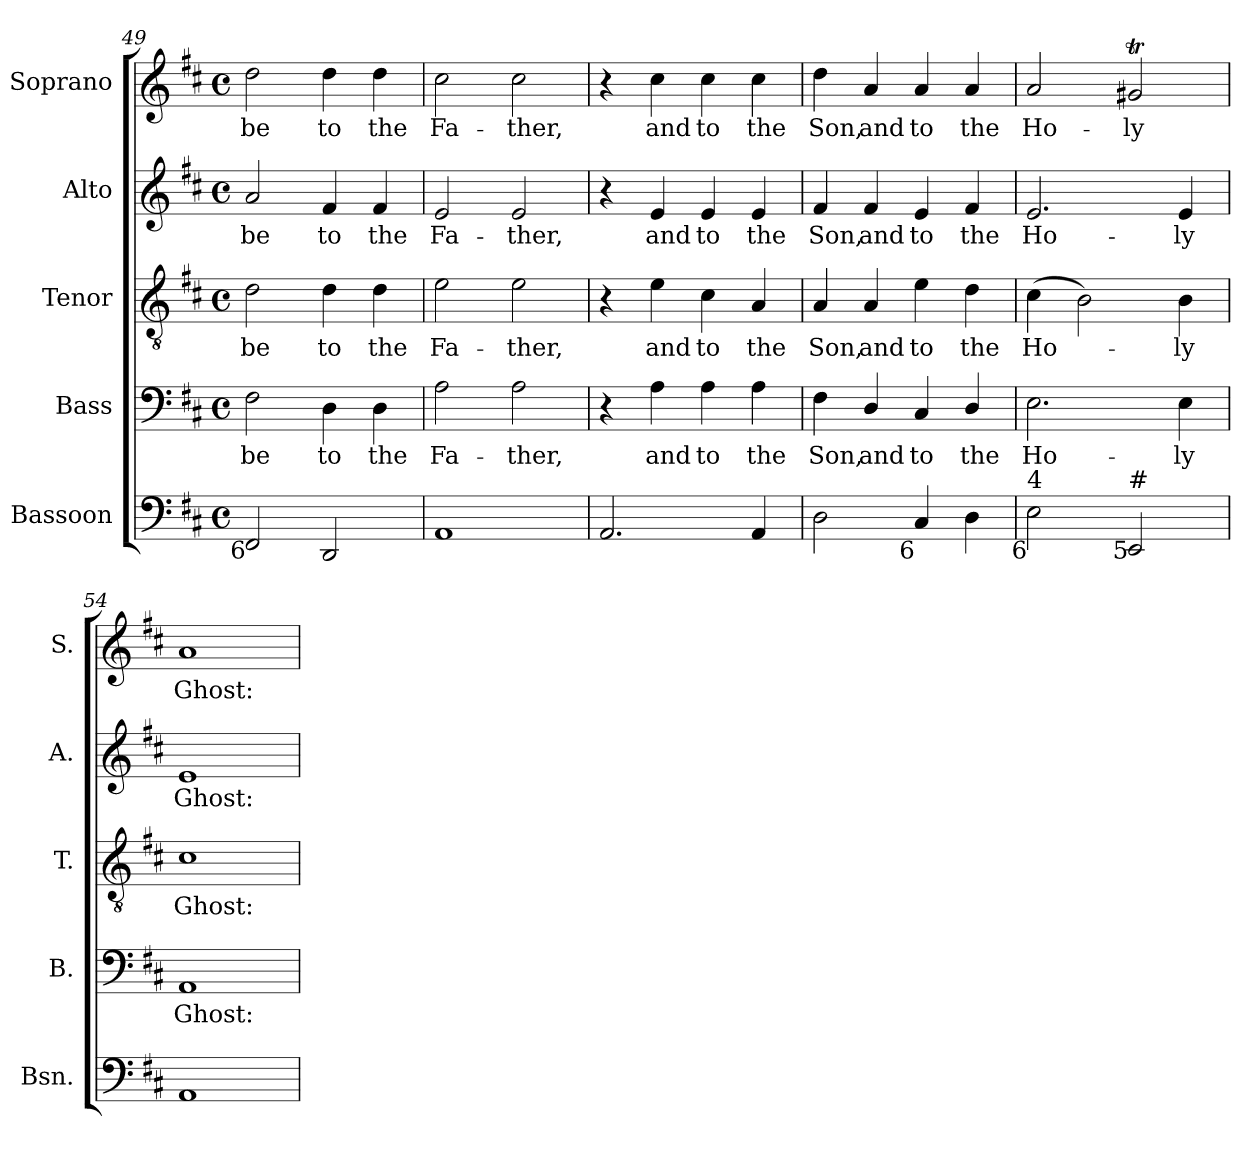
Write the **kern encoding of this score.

**kern	**kern	**text	**kern	**text	**kern	**text	**kern	**text
*part5	*part4	*part4	*part3	*part3	*part2	*part2	*part1	*part1
*staff5	*staff4	*staff4	*staff3	*staff3	*staff2	*staff2	*staff1	*staff1
*I"Bassoon	*I"Bass	*	*I"Tenor	*	*I"Alto	*	*I"Soprano	*
*I'Bsn.	*I'B.	*	*I'T.	*	*I'A.	*	*I'S.	*
*clefF4	*clefF4	*	*clefGv2	*	*clefG2	*	*clefG2	*
*	*	*	*ITrd7c12	*	*	*	*	*
*k[f#c#]	*k[f#c#]	*	*k[f#c#]	*	*k[f#c#]	*	*k[f#c#]	*
*D:	*D:	*	*D:	*	*D:	*	*D:	*
*M4/4	*M4/4	*	*M4/4	*	*M4/4	*	*M4/4	*
*met(c)	*met(c)	*	*met(c)	*	*met(c)	*	*met(c)	*
=49	=49	=49	=49	=49	=49	=49	=49	=49
!	!	!LO:LY:b:color=#000000	!	!	!	!	!	!
!	!	!	!	!LO:LY:b:color=#000000	!	!	!	!
!	!	!	!	!	!	!LO:LY:b:color=#000000	!	!
!LO:TX:b:rj:t=6	!	!	!	!	!	!	!	!
!	!	!	!	!	!	!	!	!LO:LY:b:color=#000000
2FF#i/	2F#i\	be	2Di\	be	2ai/	be	2ddi\	be
!	!	!LO:LY:b:color=#000000	!	!	!	!	!	!
!	!	!	!	!LO:LY:b:color=#000000	!	!	!	!
!	!	!	!	!	!	!LO:LY:b:color=#000000	!	!
!	!	!	!	!	!	!	!	!LO:LY:b:color=#000000
2DDi/	4Di\	to	4Di\	to	4f#i/	to	4ddi\	to
!	!	!LO:LY:b:color=#000000	!	!	!	!	!	!
!	!	!	!	!LO:LY:b:color=#000000	!	!	!	!
!	!	!	!	!	!	!LO:LY:b:color=#000000	!	!
!	!	!	!	!	!	!	!	!LO:LY:b:color=#000000
.	4Di\	the	4Di\	the	4f#i/	the	4ddi\	the
=50	=50	=50	=50	=50	=50	=50	=50	=50
!	!	!LO:LY:b:color=#000000	!	!	!	!	!	!
!	!	!	!	!LO:LY:b:color=#000000	!	!	!	!
!	!	!	!	!	!	!LO:LY:b:color=#000000	!	!
!	!	!	!	!	!	!	!	!LO:LY:b:color=#000000
1AAi	2Ai\	Fa-	2Ei\	Fa-	2ei/	Fa-	2cc#i\	Fa-
!	!	!LO:LY:b:color=#000000	!	!	!	!	!	!
!	!	!	!	!LO:LY:b:color=#000000	!	!	!	!
!	!	!	!	!	!	!LO:LY:b:color=#000000	!	!
!	!	!	!	!	!	!	!	!LO:LY:b:color=#000000
.	2Ai\	-ther,	2Ei\	-ther,	2ei/	-ther,	2cc#i\	-ther,
=51	=51	=51	=51	=51	=51	=51	=51	=51
2.AAi/	4r	.	4r	.	4r	.	4r	.
!	!	!LO:LY:b:color=#000000	!	!	!	!	!	!
!	!	!	!	!LO:LY:b:color=#000000	!	!	!	!
!	!	!	!	!	!	!LO:LY:b:color=#000000	!	!
!	!	!	!	!	!	!	!	!LO:LY:b:color=#000000
.	4Ai\	and	4Ei\	and	4ei/	and	4cc#i\	and
!	!	!LO:LY:b:color=#000000	!	!	!	!	!	!
!	!	!	!	!LO:LY:b:color=#000000	!	!	!	!
!	!	!	!	!	!	!LO:LY:b:color=#000000	!	!
!	!	!	!	!	!	!	!	!LO:LY:b:color=#000000
.	4Ai\	to	4C#i\	to	4ei/	to	4cc#i\	to
!	!	!LO:LY:b:color=#000000	!	!	!	!	!	!
!	!	!	!	!LO:LY:b:color=#000000	!	!	!	!
!	!	!	!	!	!	!LO:LY:b:color=#000000	!	!
!	!	!	!	!	!	!	!	!LO:LY:b:color=#000000
4AAi/	4Ai\	the	4AAi/	the	4ei/	the	4cc#i\	the
=52	=52	=52	=52	=52	=52	=52	=52	=52
!	!	!LO:LY:b:color=#000000	!	!	!	!	!	!
!	!	!	!	!LO:LY:b:color=#000000	!	!	!	!
!	!	!	!	!	!	!LO:LY:b:color=#000000	!	!
!	!	!	!	!	!	!	!	!LO:LY:b:color=#000000
2Di\	4F#i\	Son,	4AAi/	Son,	4f#i/	Son,	4ddi\	Son,
!	!	!LO:LY:b:color=#000000	!	!	!	!	!	!
!	!	!	!	!LO:LY:b:color=#000000	!	!	!	!
!	!	!	!	!	!	!LO:LY:b:color=#000000	!	!
!	!	!	!	!	!	!	!	!LO:LY:b:color=#000000
.	4Di/	and	4AAi/	and	4f#i/	and	4ai/	and
!	!	!LO:LY:b:color=#000000	!	!	!	!	!	!
!	!	!	!	!LO:LY:b:color=#000000	!	!	!	!
!	!	!	!	!	!	!LO:LY:b:color=#000000	!	!
!LO:TX:b:rj:t=6	!	!	!	!	!	!	!	!
!	!	!	!	!	!	!	!	!LO:LY:b:color=#000000
4C#i/	4C#i/	to	4Ei\	to	4ei/	to	4ai/	to
!	!	!LO:LY:b:color=#000000	!	!	!	!	!	!
!	!	!	!	!LO:LY:b:color=#000000	!	!	!	!
!	!	!	!	!	!	!LO:LY:b:color=#000000	!	!
!	!	!	!	!	!	!	!	!LO:LY:b:color=#000000
4Di\	4Di/	the	4Di\	the	4f#i/	the	4ai/	the
=53	=53	=53	=53	=53	=53	=53	=53	=53
!	!	!LO:LY:b:color=#000000	!	!	!	!	!	!
!	!	!	!	!LO:LY:b:color=#000000	!	!	!	!
!	!	!	!	!	!	!LO:LY:b:color=#000000	!	!
!LO:TX:b:rj:t=6	!	!	!	!	!	!	!	!
!LO:TX:t=4	!	!	!	!	!	!	!	!
!	!	!	!	!	!	!	!	!LO:LY:b:color=#000000
2Ei\	2.Ei\	Ho-	(4C#i\	Ho-	2.ei/	Ho-	2ai/	Ho-
.	.	.	2BBi\)	.	.	.	.	.
!LO:TX:b:rj:t=5	!	!	!	!	!	!	!	!
!LO:TX:t=#	!	!	!	!	!	!	!	!
!	!	!	!	!	!	!	!	!LO:LY:b:color=#000000
2EEi/	.	.	.	.	.	.	2g#Xti/	-ly
!	!	!LO:LY:b:color=#000000	!	!	!	!	!	!
!	!	!	!	!LO:LY:b:color=#000000	!	!	!	!
!	!	!	!	!	!	!LO:LY:b:color=#000000	!	!
.	4Ei\	-ly	4BBi\	-ly	4ei/	-ly	.	.
=54	=54	=54	=54	=54	=54	=54	=54	=54
!	!	!LO:LY:b:color=#000000	!	!	!	!	!	!
!	!	!	!	!LO:LY:b:color=#000000	!	!	!	!
!	!	!	!	!	!	!LO:LY:b:color=#000000	!	!
!	!	!	!	!	!	!	!	!LO:LY:b:color=#000000
1AAi	1AAi	Ghost:	1C#i	Ghost:	1ei	Ghost:	1ai	Ghost:
=	=	=	=	=	=	=	=	=
*-	*-	*-	*-	*-	*-	*-	*-	*-
